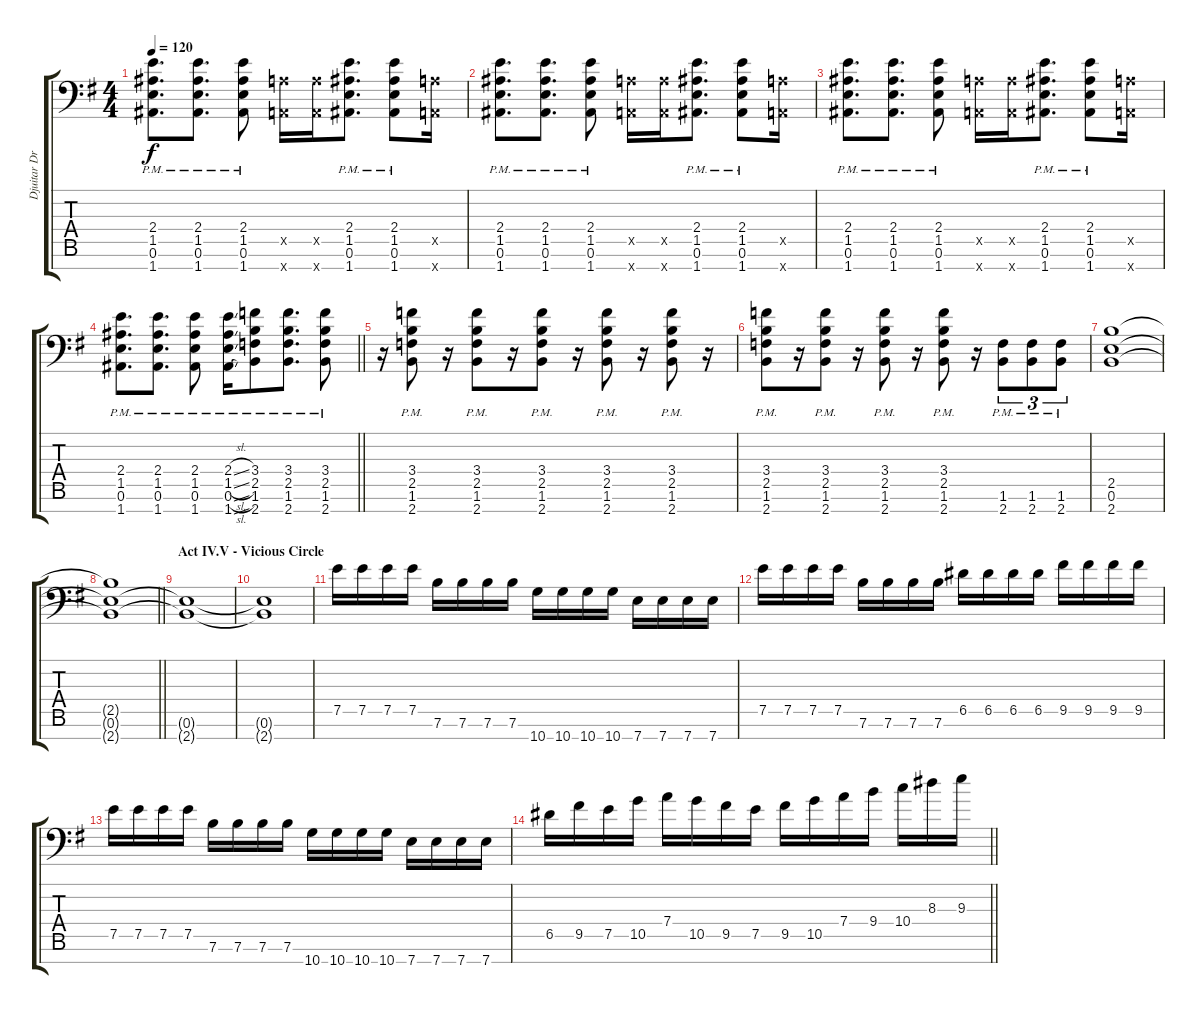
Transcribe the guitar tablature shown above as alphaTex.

\track ("Djuitar Dropped A" "Djuitar Dr") {instrument distortionguitar}
\staff {score tabs}
\tuning (E4 B3 G3 D3 A2 E2 A1) {hide}
\ts (4 4)
\tempo 120
\clef f4
\ks eminor
(2.4{pm} 1.5{pm} 0.6{pm} 1.7{pm}).8{d dy f} (2.4{pm} 1.5{pm} 0.6{pm} 1.7{pm}).8{d} (2.4{pm} 1.5{pm} 0.6{pm} 1.7{pm}).8 (0.5{x} 0.7{x}).16 (0.5{x} 0.7{x}).16 (2.4{pm} 1.5{pm} 0.6{pm} 1.7{pm}).8{d} (2.4{pm} 1.5{pm} 0.6{pm} 1.7{pm}).8 (0.5{x} 0.7{x}).16 |
(2.4{pm} 1.5{pm} 0.6{pm} 1.7{pm}).8{d} (2.4{pm} 1.5{pm} 0.6{pm} 1.7{pm}).8{d} (2.4{pm} 1.5{pm} 0.6{pm} 1.7{pm}).8 (0.5{x} 0.7{x}).16 (0.5{x} 0.7{x}).16 (2.4{pm} 1.5{pm} 0.6{pm} 1.7{pm}).8{d} (2.4{pm} 1.5{pm} 0.6{pm} 1.7{pm}).8 (0.5{x} 0.7{x}).16 |
(2.4{pm} 1.5{pm} 0.6{pm} 1.7{pm}).8{d} (2.4{pm} 1.5{pm} 0.6{pm} 1.7{pm}).8{d} (2.4{pm} 1.5{pm} 0.6{pm} 1.7{pm}).8 (0.5{x} 0.7{x}).16 (0.5{x} 0.7{x}).16 (2.4{pm} 1.5{pm} 0.6{pm} 1.7{pm}).8{d} (2.4{pm} 1.5{pm} 0.6{pm} 1.7{pm}).8 (0.5{x} 0.7{x}).16 |
\barLineRight lightlight
(2.4{pm} 1.5{pm} 0.6{pm} 1.7{pm}).8{d} (2.4{pm} 1.5{pm} 0.6{pm} 1.7{pm}).8{d} (2.4{pm} 1.5{pm} 0.6{pm} 1.7{pm}).8 (2.4{sl pm} 1.5{sl pm} 0.6{sl pm} 1.7{sl pm}).16 (3.4{pm} 2.5{pm} 1.6{pm} 2.7{pm}).8 (3.4{pm} 2.5{pm} 1.6{pm} 2.7{pm}).8{d} (3.4{pm} 2.5{pm} 1.6{pm} 2.7{pm}).8 |
r.16 (3.4{pm} 2.5{pm} 1.6{pm} 2.7{pm}).8 r.16 (3.4{pm} 2.5{pm} 1.6{pm} 2.7{pm}).8 r.16 (3.4{pm} 2.5{pm} 1.6{pm} 2.7{pm}).8 r.16 (3.4{pm} 2.5{pm} 1.6{pm} 2.7{pm}).8 r.16 (3.4{pm} 2.5{pm} 1.6{pm} 2.7{pm}).8 r.16 |
(3.4{pm} 2.5{pm} 1.6{pm} 2.7{pm}).8 r.16 (3.4{pm} 2.5{pm} 1.6{pm} 2.7{pm}).8 r.16 (3.4{pm} 2.5{pm} 1.6{pm} 2.7{pm}).8 r.16 (3.4{pm} 2.5{pm} 1.6{pm} 2.7{pm}).8 r.16 (1.6{pm} 2.7{pm}).8{tu (3 2)} (1.6{pm} 2.7{pm}).8{tu (3 2)} (1.6{pm} 2.7{pm}).8{tu (3 2)} |
(2.5 0.6 2.7).1 |
\barLineRight lightlight
(2.5{t} 0.6{t} 2.7{t}).1 |
\section ("" "Act IV.V - Vicious Circle")
(0.6{t} 2.7{t}).1 |
(0.6{t} 2.7{t}).1 |
7.5.16 7.5.16 7.5.16 7.5.16 7.6.16 7.6.16 7.6.16 7.6.16 10.7.16 10.7.16 10.7.16 10.7.16 7.7.16 7.7.16 7.7.16 7.7.16 |
7.5.16 7.5.16 7.5.16 7.5.16 7.6.16 7.6.16 7.6.16 7.6.16 6.5.16 6.5.16 6.5.16 6.5.16 9.5.16 9.5.16 9.5.16 9.5.16 |
7.5.16 7.5.16 7.5.16 7.5.16 7.6.16 7.6.16 7.6.16 7.6.16 10.7.16 10.7.16 10.7.16 10.7.16 7.7.16 7.7.16 7.7.16 7.7.16 |
\barLineRight lightlight
6.5.16 9.5.16 7.5.16 10.5.16 7.4.16 10.5.16 9.5.16 7.5.16 9.5.16 10.5.16 7.4.16 9.4.16 10.4.16 8.3.16 9.3.16
